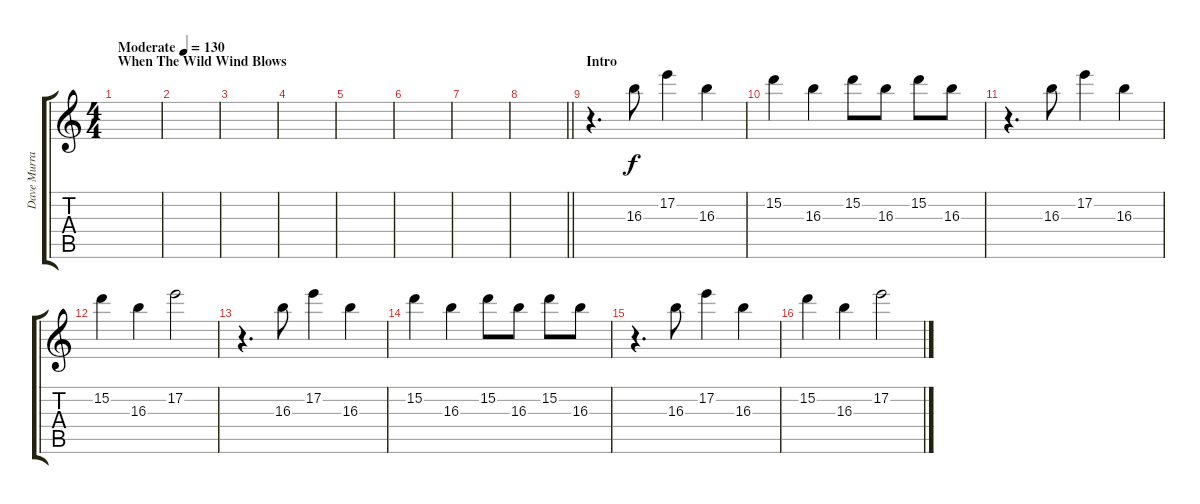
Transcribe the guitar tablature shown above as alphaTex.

\track ("Dave Murray" "Dave Murra") {instrument overdrivenguitar}
\staff {score tabs}
\tuning (E4 B3 G3 D3 A2 E2) {hide}
\ts (4 4)
\section ("" "When The Wild Wind Blows")
\tempo (130 "Moderate")
\clef g2
\ks c
|
|
|
|
|
|
|
\barLineRight lightlight
|
\section ("" "Intro")
r.4{d instrument electricguitarclean} 16.3.8 17.2.4 16.3.4 |
15.2.4 16.3.4 15.2.8 16.3.8 15.2.8 16.3.8 |
r.4{d} 16.3.8 17.2.4 16.3.4 |
15.2.4 16.3.4 17.2.2 |
r.4{d} 16.3.8 17.2.4 16.3.4 |
15.2.4 16.3.4 15.2.8 16.3.8 15.2.8 16.3.8 |
r.4{d} 16.3.8 17.2.4 16.3.4 |
15.2.4 16.3.4 17.2.2
